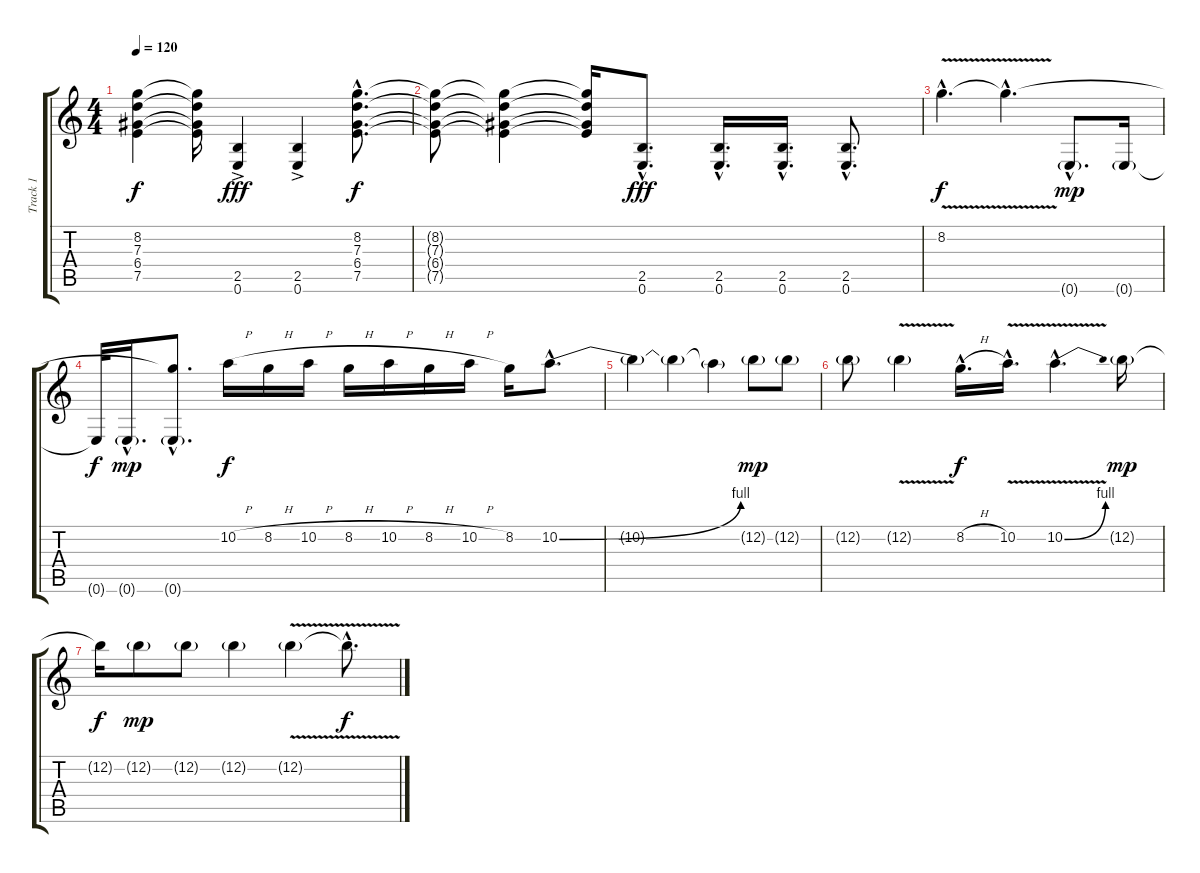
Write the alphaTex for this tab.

\track ("Track 1" "Track 1") {instrument overdrivenguitar}
\staff {score tabs}
\tuning (E4 B3 G3 D3 A2 E2) {hide}
\ts (4 4)
\tempo 120
\clef g2
\ks c
(8.2{t} 7.3{t} 6.4{t} 7.5{t}).4{dy f} (8.2{t} 7.3{t} 6.4{t} 7.5{t}).16 (2.5{ac} 0.6{ac}).4{dy fff} (2.5{ac} 0.6{ac}).4 (8.2{hac} 7.3{hac} 6.4{hac} 7.5{hac}).8{d dy f} |
(8.2{t} 7.3{t} 6.4{t} 7.5{t}).8 (8.2{t} 7.3{t} 6.4{t} 7.5{t}).4 (8.2{t} 7.3{t} 6.4{t} 7.5{t}).16 (2.5{hac} 0.6{hac}).8{d dy fff} (2.5{hac} 0.6{hac}).16{d} (2.5{hac} 0.6{hac}).16{d} (2.5{hac} 0.6{hac}).8{d} |
8.2{v hac}.4{d dy f} 8.2{hac t}.4{d} 0.6{g hac}.8{d dy mp} 0.6{g}.16 |
0.6{t}.32{dy f} 0.6{g hac}.16{d dy mp} (8.2{hac t} 0.6{g hac}).8{d} 10.2{h}.16{dy f} 8.2{h}.16 10.2{h}.16 8.2{h}.16 10.2{h}.16 8.2{h}.16 10.2{h}.16 8.2.16 10.2{be (bend 0 0 60 4) hac}.8{d} |
10.2{t}.4 10.2{t}.4 10.2{t}.4 12.2{g}.8{dy mp} 12.2{g}.8 |
12.2{g}.8 12.2{v g}.4 8.2{h hac}.16{d dy f} 10.2{v hac}.16{d} 10.2{be (bend 0 0 60 4) v hac}.4{d} 12.2{g}.16{dy mp} |
12.2{t}.16{dy f} 12.2{g}.8{dy mp} 12.2{g}.8 12.2{g}.4 12.2{v g}.4 12.2{hac t}.8{d dy f}
